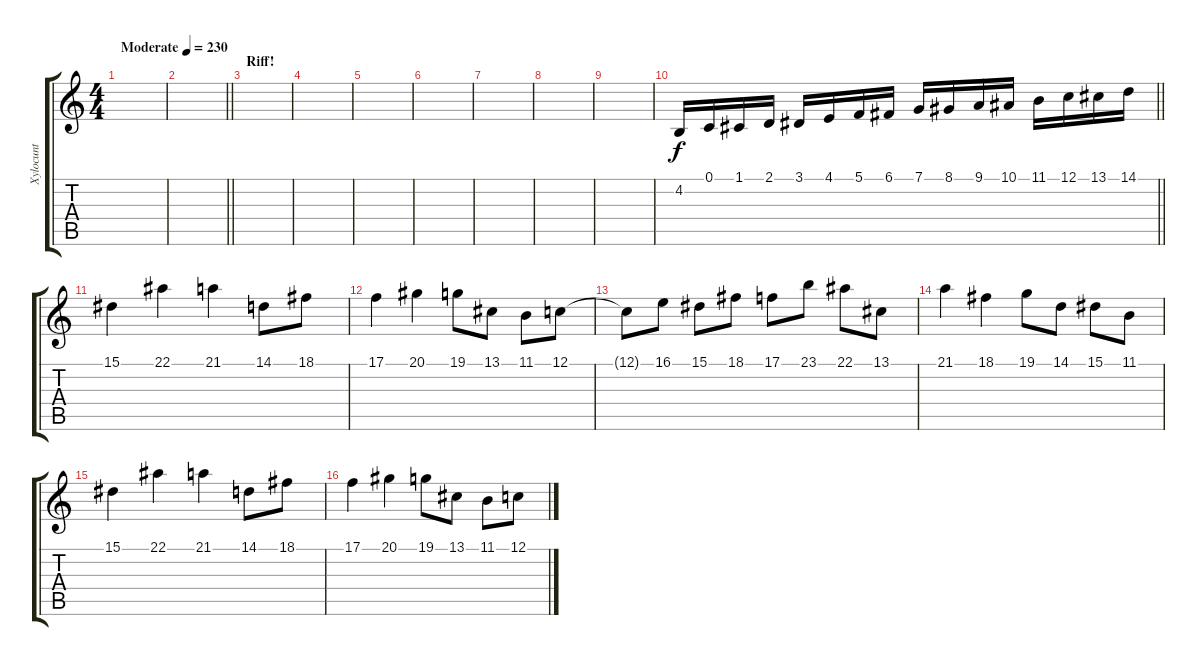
\track ("Xylocunt" "Xylocunt") {instrument marimba}
\staff {score tabs}
\tuning (C4 G3 Eb3 Bb2 F2 C2) {hide}
\ts (4 4)
\tempo (230 "Moderate")
\clef g2
\ks c
|
\barLineRight lightlight
|
\section ("" "Riff!")
|
|
|
|
|
|
|
\barLineRight lightlight
4.2.16 0.1.16 1.1.16 2.1.16 3.1.16 4.1.16 5.1.16 6.1.16 7.1.16 8.1.16 9.1.16 10.1.16 11.1.16 12.1.16 13.1.16 14.1.16 |
15.1.4 22.1.4 21.1.4 14.1.8 18.1.8 |
17.1.4 20.1.4 19.1.8 13.1.8 11.1.8 12.1.8 |
12.1{t}.8 16.1.8 15.1.8 18.1.8 17.1.8 23.1.8 22.1.8 13.1.8 |
21.1.4 18.1.4 19.1.8 14.1.8 15.1.8 11.1.8 |
15.1.4 22.1.4 21.1.4 14.1.8 18.1.8 |
17.1.4 20.1.4 19.1.8 13.1.8 11.1.8 12.1.8
